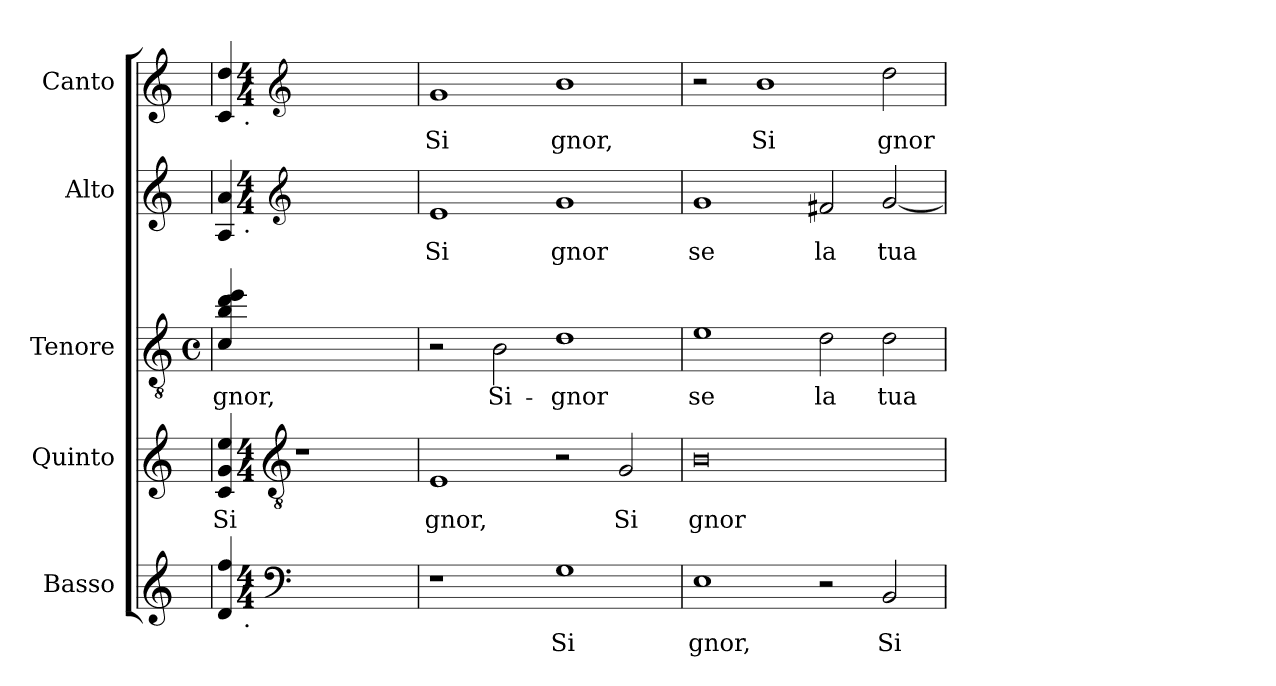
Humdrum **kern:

**kern	**text	**kern	**text	**kern	**text	**kern	**text	**kern	**text
*part5	*part5	*part4	*part4	*part3	*part3	*part2	*part2	*part1	*part1
*staff5	*staff5	*staff4	*staff4	*staff3	*staff3	*staff2	*staff2	*staff1	*staff1
*I"Basso	*	*I"Quinto	*	*I"Tenore	*	*I"Alto	*	*I"Canto	*
!!LO:PB:g=z
*stria5	*	*stria5	*	*stria5	*	*stria5	*	*stria5	*
*	*	*	*	*clefGv2	*	*	*	*	*
*	*	*	*	*M4/4	*	*	*	*	*
*	*	*	*	*met(c)	*	*	*	*	*
=1	=1!	=1	=1!	=1	=1!	=1	=1!	=1!	=1!
!	!	!	!LO:LY:b:cj	!	!LO:LY:b:cj	!	!	!	!
*^	*	*	*	*	*	*^	*	*^	*
4ff/ 4d/	16..ryy	.	4ee/ 4c/ 4g	Si	4ee/ 4c/ 4dd 4b	-gnor,	4a/ 4A/	16..ryy	.	4dd/ 4c/	16..ryy	.
!	!	!	!	!	!	!	!	!	!	!	!LO:TX:b:t=.	!
!	!	!	!	!	!	!	!	!LO:TX:b:t=.	!	!	!	!
!	!LO:TX:b:t=.	!	!	!	!	!	!	!	!	!	!	!
.	1ryy	.	.	.	.	.	.	1ryy	.	.	1ryy	.
*clefF4	*	*	*clefGv2	*	*	*	*clefG2	*	*	*clefG2	*	*
*M4/4	*	*	*M4/4	*	*	*	*M4/4	*	*	*M4/4	*	*
*met(c)	*	*	*met(c)	*	*	*	*met(c)	*	*	*met(c)	*	*
1ryy	.	.	1r	.	1ryy	.	1ryy	.	.	1ryy	.	.
.	8ryy	.	.	.	.	.	.	8ryy	.	.	8ryy	.
.	64ryy	.	.	.	.	.	.	64ryy	.	.	64ryy	.
=2	=2	=2	=2	=2	=2	=2	=2	=2	=2	=2	=2	=2
!	!	!	!	!LO:LY:b:cj	!	!	!	!	!LO:LY:b:cj	!	!	!LO:LY:b:cj
*	*	*	*	*	*	*	*v	*v	*	*	*	*
*v	*v	*	*	*	*	*	*	*	*v	*v	*
1r	.	1E	gnor,	2r	.	1e	Si	1g	Si
!	!	!	!	!	!LO:LY:b:cj	!	!	!	!
.	.	.	.	2B\	Si-	.	.	.	.
!	!LO:LY:b:cj	!	!	!	!LO:LY:b:cj	!	!LO:LY:b:cj	!	!LO:LY:b:cj
1G	Si	2r	.	1d	-gnor	1g	gnor	1b	gnor,
!	!	!	!LO:LY:b:cj	!	!	!	!	!	!
.	.	2G/	Si	.	.	.	.	.	.
=3	=3	=3	=3	=3	=3	=3	=3	=3	=3
!	!LO:LY:b:cj	!	!LO:LY:b:cj	!	!LO:LY:b:cj	!	!LO:LY:b:cj	!	!
1E	gnor,	0B	gnor	1e	se	1g	se	2r	.
!	!	!	!	!	!	!	!	!	!LO:LY:b:cj
.	.	.	.	.	.	.	.	1b	Si
!	!	!	!	!	!LO:LY:b:cj	!	!LO:LY:b:cj	!	!
2r	.	.	.	2d\	la	2f#X/	la	.	.
!	!LO:LY:b:cj	!	!	!	!LO:LY:b:cj	!	!LO:LY:b	!	!LO:LY:b:cj
2BB/	Si	.	.	2d\	tua	[<2g/	tua	2dd\	gnor
=	=	=	=	=	=	=	=	=	=
*-	*-	*-	*-	*-	*-	*-	*-	*-	*-
